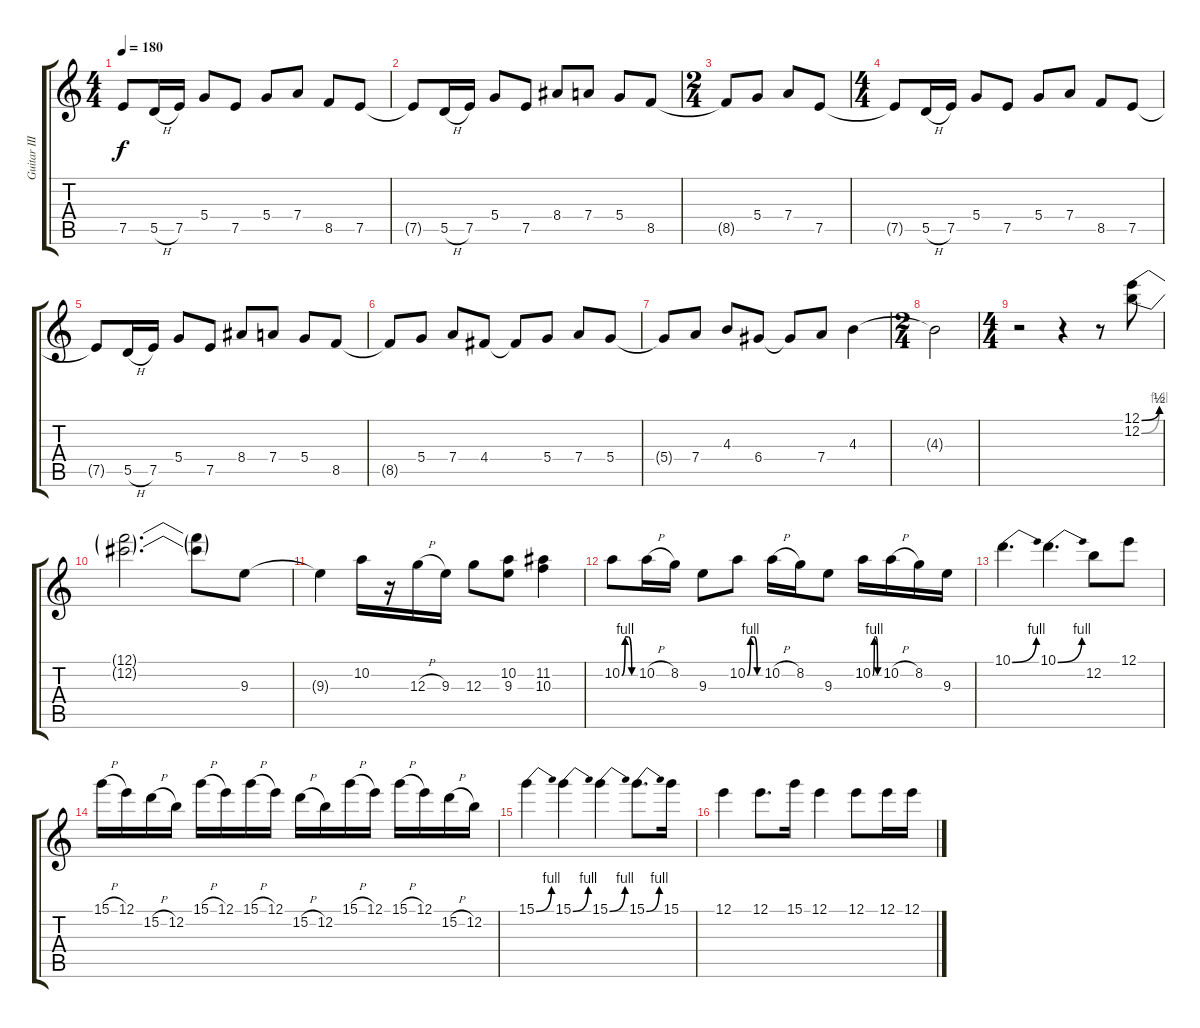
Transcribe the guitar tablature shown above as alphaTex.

\track ("Guitar III - Lead Fills" "Guitar III") {instrument distortionguitar}
\staff {score tabs}
\tuning (E4 B3 G3 D3 A2 E2) {hide}
\ts (4 4)
\tempo 180
\clef g2
\ks c
7.5{t}.8{dy f} 5.5{h}.16 7.5.16 5.4.8 7.5.8 5.4.8 7.4.8 8.5.8 7.5.8 |
7.5{t}.8 5.5{h}.16 7.5.16 5.4.8 7.5.8 8.4.8 7.4.8 5.4.8 8.5.8 |
\ts (2 4)
8.5{t}.8 5.4.8 7.4.8 7.5.8 |
\ts (4 4)
7.5{t}.8 5.5{h}.16 7.5.16 5.4.8 7.5.8 5.4.8 7.4.8 8.5.8 7.5.8 |
7.5{t}.8 5.5{h}.16 7.5.16 5.4.8 7.5.8 8.4.8 7.4.8 5.4.8 8.5.8 |
8.5{t}.8 5.4.8 7.4.8 4.4.8 4.4{t}.8 5.4.8 7.4.8 5.4.8 |
5.4{t}.8 7.4.8 4.3.8 6.4.8 6.4{t}.8 7.4.8 4.3.4 |
\ts (2 4)
4.3{t}.2 |
\ts (4 4)
r.2 r.4 r.8 (12.1{be (bend 0 0 60 2)} 12.2{be (bend 0 0 60 4)}).8 |
(12.1{t} 12.2{t}).2{d} (12.1{t} 12.2{t}).8 9.3.8 |
9.3{t}.4 10.2.16 r.16 12.3{h}.16 9.3.16 12.3.8 (10.2 9.3).8 (11.2 10.3).4 |
10.2{be (custom 0 0 15 4 30 4 45 0 60 0)}.8 10.2{h}.16 8.2.16 9.3.8 10.2{be (custom 0 0 15 4 30 4 45 0 60 0)}.8 10.2{h}.16 8.2.16 9.3.8 10.2{be (custom 0 0 15 4 30 4 45 0 60 0)}.16 10.2{h}.16 8.2.16 9.3.16 |
10.1{be (bend 0 0 60 4)}.4{d} 10.1{be (bend 0 0 60 4)}.4{d} 12.2.8 12.1.8 |
15.1{h}.16 12.1.16 15.2{h}.16 12.2.16 15.1{h}.16 12.1.16 15.1{h}.16 12.1.16 15.2{h}.16 12.2.16 15.1{h}.16 12.1.16 15.1{h}.16 12.1.16 15.2{h}.16 12.2.16 |
15.1{be (bend 0 0 60 4)}.4 15.1{be (bend 0 0 60 4)}.4 15.1{be (bend 0 0 60 4)}.4 15.1{be (bend 0 0 60 4)}.8{d} 15.1.16 |
12.1.4 12.1.8{d} 15.1.16 12.1.4 12.1.8 12.1.16 12.1.16
